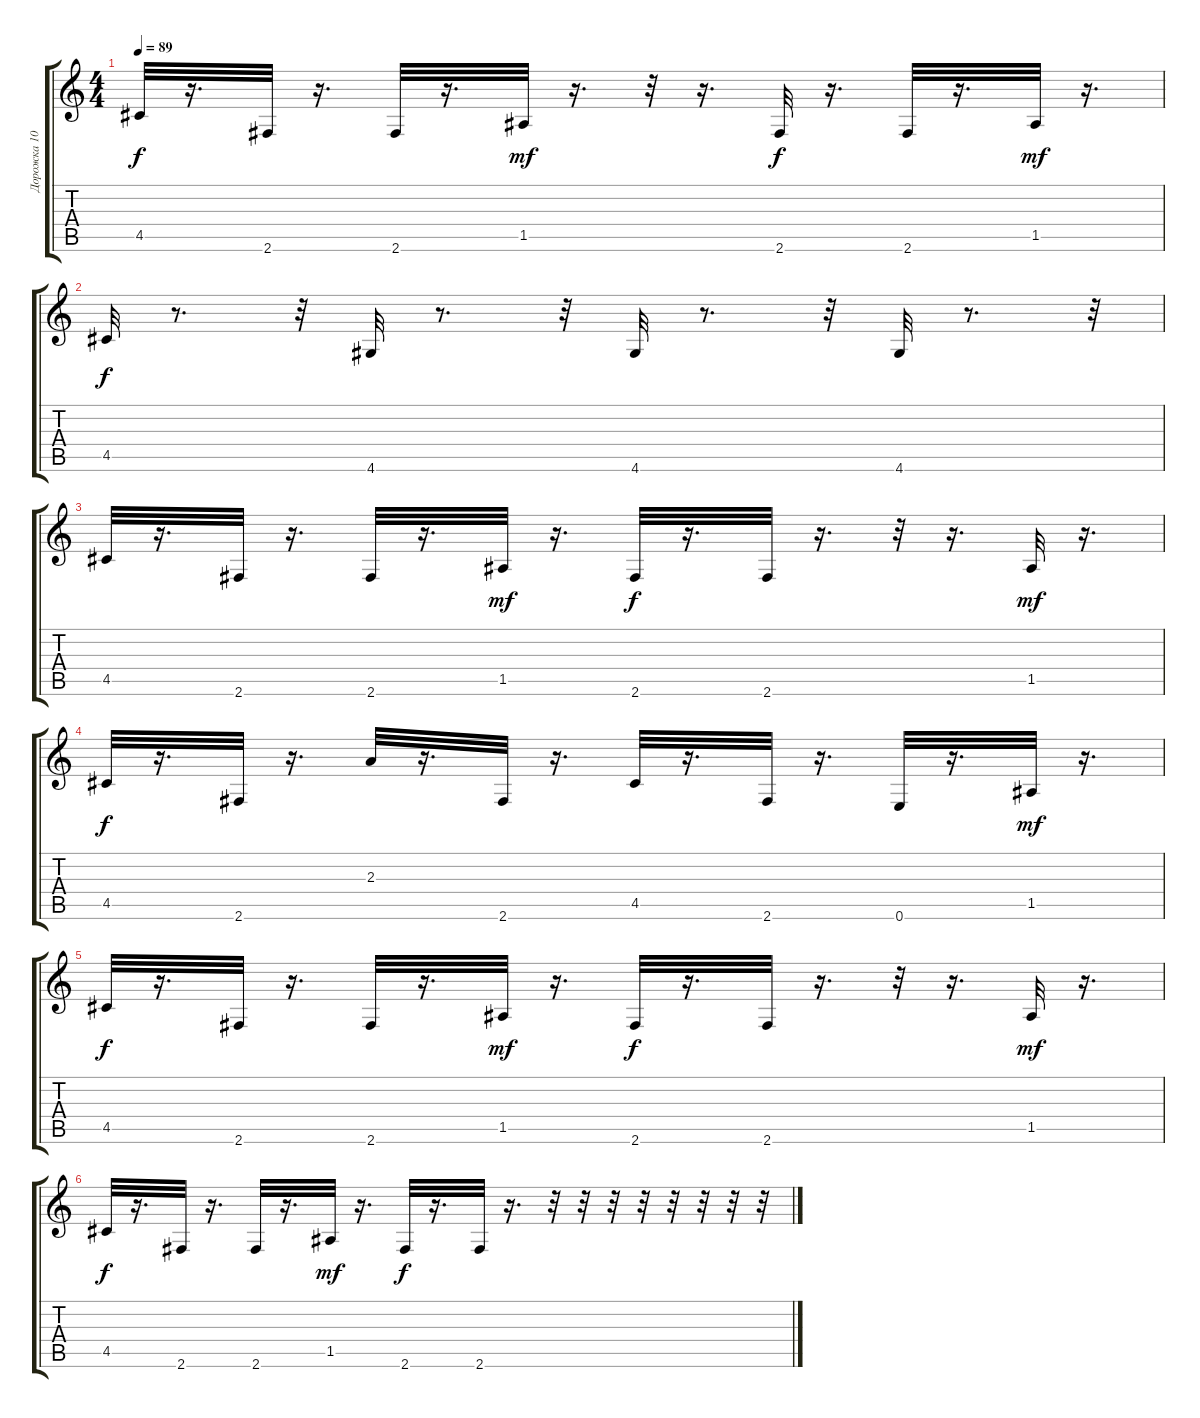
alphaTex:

\track ("Дорожка 10" "Дорожка 10") {instrument acousticguitarnylon}
\staff {score tabs}
\tuning (E4 B3 G3 D3 A2 E2) {hide}
\ts (4 4)
\tempo 89
\clef g2
\ks c
4.5.32{dy f} r.16{d} 2.6.32 r.16{d} 2.6.32 r.16{d} 1.5.32{dy mf} r.16{d} r.32 r.16{d} 2.6.32{dy f} r.16{d} 2.6.32 r.16{d} 1.5.32{dy mf} r.16{d} |
4.5.32{dy f} r.8{d} r.32 4.6.32 r.8{d} r.32 4.6.32 r.8{d} r.32 4.6.32 r.8{d} r.32 |
4.5.32 r.16{d} 2.6.32 r.16{d} 2.6.32 r.16{d} 1.5.32{dy mf} r.16{d} 2.6.32{dy f} r.16{d} 2.6.32 r.16{d} r.32 r.16{d} 1.5.32{dy mf} r.16{d} |
4.5.32{dy f} r.16{d} 2.6.32 r.16{d} 2.3.32 r.16{d} 2.6.32 r.16{d} 4.5.32 r.16{d} 2.6.32 r.16{d} 0.6.32 r.16{d} 1.5.32{dy mf} r.16{d} |
4.5.32{dy f} r.16{d} 2.6.32 r.16{d} 2.6.32 r.16{d} 1.5.32{dy mf} r.16{d} 2.6.32{dy f} r.16{d} 2.6.32 r.16{d} r.32 r.16{d} 1.5.32{dy mf} r.16{d} |
4.5.32{dy f} r.16{d} 2.6.32 r.16{d} 2.6.32 r.16{d} 1.5.32{dy mf} r.16{d} 2.6.32{dy f} r.16{d} 2.6.32 r.16{d} r.32 r.32 r.32 r.32 r.32 r.32 r.32 r.32
